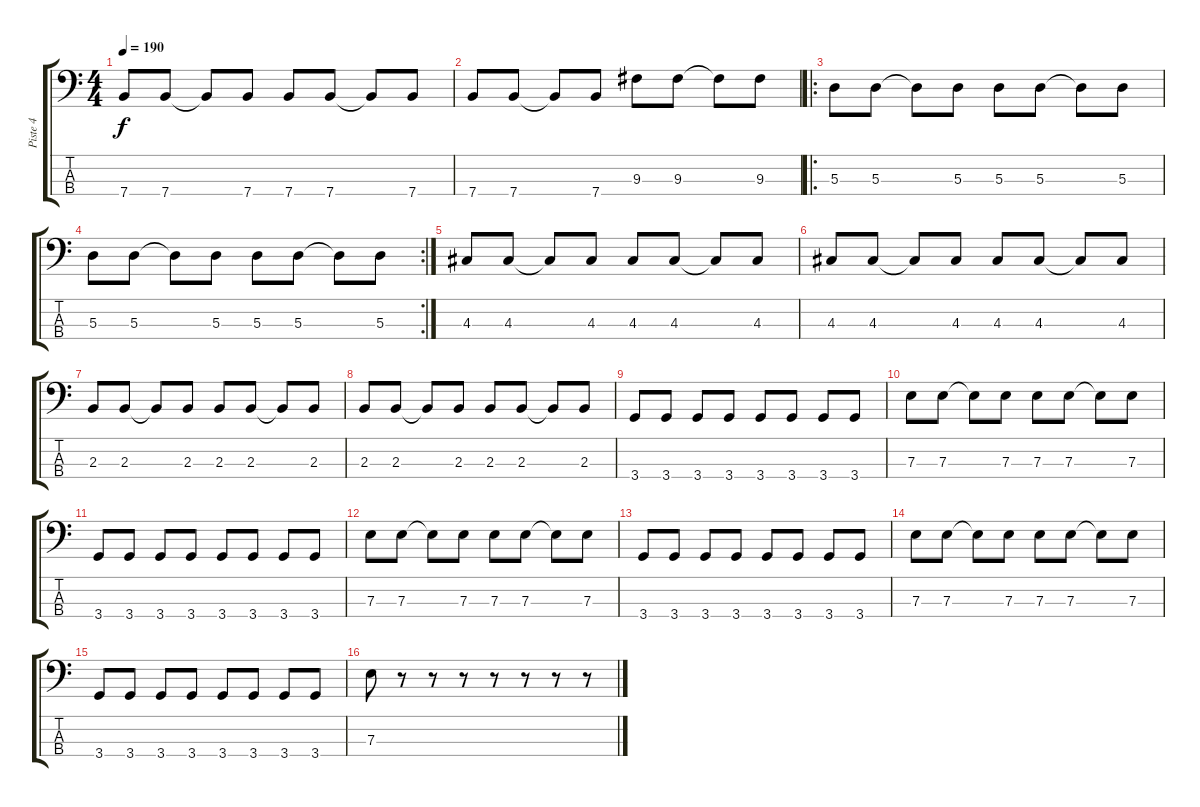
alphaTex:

\track ("Piste 4" "Piste 4") {instrument electricbasspick}
\staff {score tabs}
\tuning (G2 D2 A1 E1) {hide}
\ts (4 4)
\tempo 190
\clef f4
\ks c
7.4.8{dy f} 7.4.8 7.4{t}.8 7.4.8 7.4.8 7.4.8 7.4{t}.8 7.4.8 |
7.4.8 7.4.8 7.4{t}.8 7.4.8 9.3.8 9.3.8 9.3{t}.8 9.3.8 |
\ro
5.3.8 5.3.8 5.3{t}.8 5.3.8 5.3.8 5.3.8 5.3{t}.8 5.3.8 |
\rc 2
5.3.8 5.3.8 5.3{t}.8 5.3.8 5.3.8 5.3.8 5.3{t}.8 5.3.8 |
4.3.8 4.3.8 4.3{t}.8 4.3.8 4.3.8 4.3.8 4.3{t}.8 4.3.8 |
4.3.8 4.3.8 4.3{t}.8 4.3.8 4.3.8 4.3.8 4.3{t}.8 4.3.8 |
2.3.8 2.3.8 2.3{t}.8 2.3.8 2.3.8 2.3.8 2.3{t}.8 2.3.8 |
2.3.8 2.3.8 2.3{t}.8 2.3.8 2.3.8 2.3.8 2.3{t}.8 2.3.8 |
3.4.8 3.4.8 3.4.8 3.4.8 3.4.8 3.4.8 3.4.8 3.4.8 |
7.3.8 7.3.8 7.3{t}.8 7.3.8 7.3.8 7.3.8 7.3{t}.8 7.3.8 |
3.4.8 3.4.8 3.4.8 3.4.8 3.4.8 3.4.8 3.4.8 3.4.8 |
7.3.8 7.3.8 7.3{t}.8 7.3.8 7.3.8 7.3.8 7.3{t}.8 7.3.8 |
3.4.8 3.4.8 3.4.8 3.4.8 3.4.8 3.4.8 3.4.8 3.4.8 |
7.3.8 7.3.8 7.3{t}.8 7.3.8 7.3.8 7.3.8 7.3{t}.8 7.3.8 |
3.4.8 3.4.8 3.4.8 3.4.8 3.4.8 3.4.8 3.4.8 3.4.8 |
7.3.8 r.8 r.8 r.8 r.8 r.8 r.8 r.8
